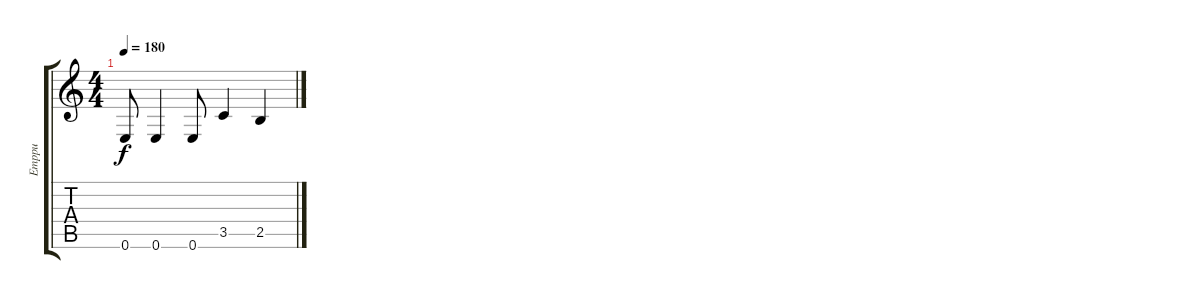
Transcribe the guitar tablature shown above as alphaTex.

\track ("Emppu" "Emppu") {instrument distortionguitar}
\staff {score tabs}
\tuning (E4 B3 G3 D3 A2 E2) {hide}
\ts (4 4)
\tempo 180
\clef g2
\ks c
0.6.8{dy f} 0.6.4 0.6.8 3.5.4 2.5.4
